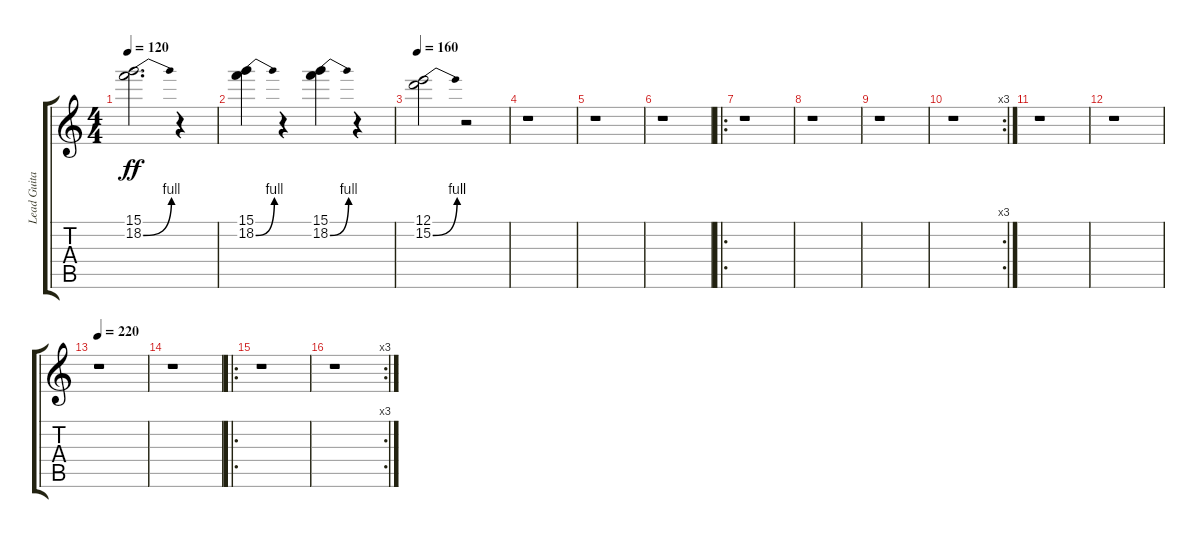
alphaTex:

\track ("Lead Guitar 2" "Lead Guita") {instrument distortionguitar}
\staff {score tabs}
\tuning (E4 B3 G3 D3 A2 E2) {hide}
\ts (4 4)
\tempo 120
\clef g2
\ks c
(15.1 18.2{be (bend 0 0 60 4)}).2{d dy ff} r.4 |
(15.1 18.2{be (bend 0 0 60 4)}).4 r.4 (15.1 18.2{be (bend 0 0 60 4)}).4 r.4 |
\tempo 160
(12.1 15.2{be (bend 0 0 60 4)}).2 r.2 |
r.1 |
r.1 |
r.1 |
\ro
r.1 |
r.1 |
r.1 |
\rc 3
r.1 |
r.1 |
r.1 |
\tempo 220
r.1 |
r.1 |
\ro
r.1 |
\rc 3
r.1
